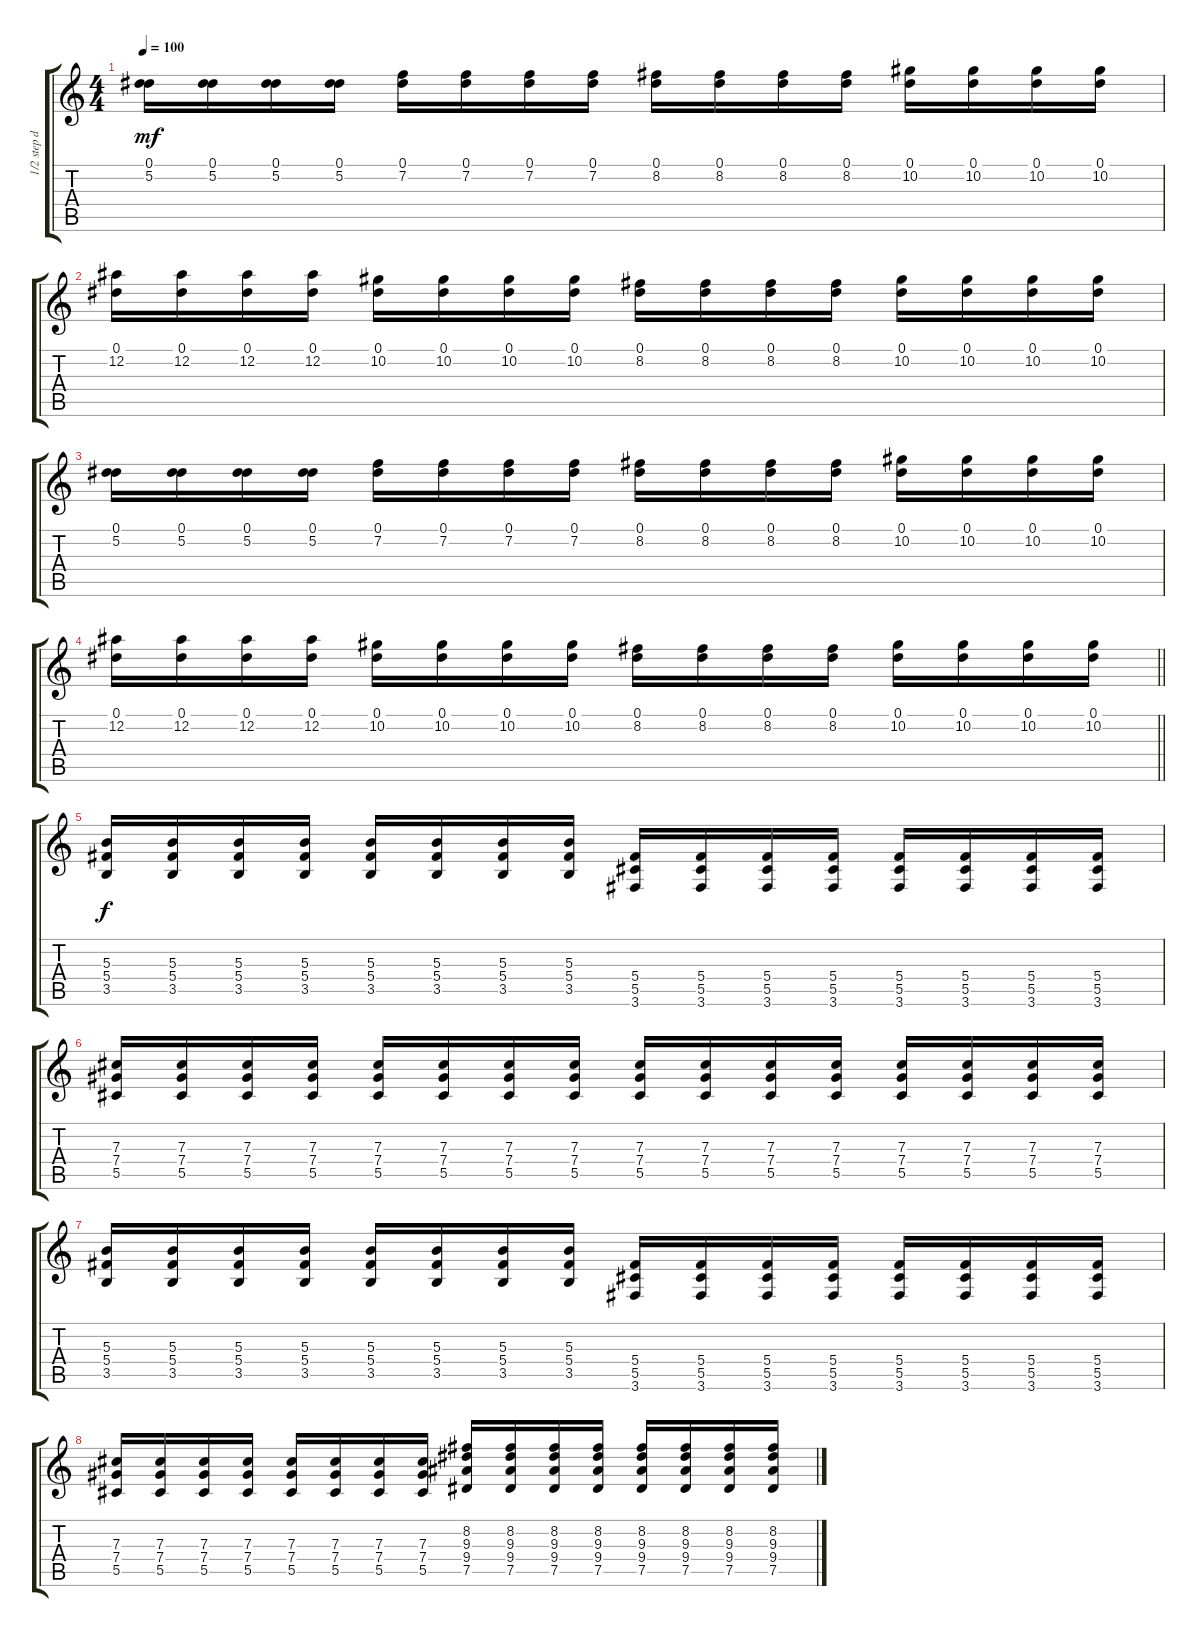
\track ("1/2 step down tuning  " "1/2 step d") {instrument overdrivenguitar}
\staff {score tabs}
\tuning (Eb4 Bb3 Gb3 Db3 Ab2 Eb2) {hide}
\ts (4 4)
\tempo 100
\clef g2
\ks c
(0.1 5.2).16{dy mf} (0.1 5.2).16 (0.1 5.2).16 (0.1 5.2).16 (0.1 7.2).16 (0.1 7.2).16 (0.1 7.2).16 (0.1 7.2).16 (0.1 8.2).16 (0.1 8.2).16 (0.1 8.2).16 (0.1 8.2).16 (0.1 10.2).16 (0.1 10.2).16 (0.1 10.2).16 (0.1 10.2).16 |
(0.1 12.2).16 (0.1 12.2).16 (0.1 12.2).16 (0.1 12.2).16 (0.1 10.2).16 (0.1 10.2).16 (0.1 10.2).16 (0.1 10.2).16 (0.1 8.2).16 (0.1 8.2).16 (0.1 8.2).16 (0.1 8.2).16 (0.1 10.2).16 (0.1 10.2).16 (0.1 10.2).16 (0.1 10.2).16 |
(0.1 5.2).16 (0.1 5.2).16 (0.1 5.2).16 (0.1 5.2).16 (0.1 7.2).16 (0.1 7.2).16 (0.1 7.2).16 (0.1 7.2).16 (0.1 8.2).16 (0.1 8.2).16 (0.1 8.2).16 (0.1 8.2).16 (0.1 10.2).16 (0.1 10.2).16 (0.1 10.2).16 (0.1 10.2).16 |
\barLineRight lightlight
(0.1 12.2).16 (0.1 12.2).16 (0.1 12.2).16 (0.1 12.2).16 (0.1 10.2).16 (0.1 10.2).16 (0.1 10.2).16 (0.1 10.2).16 (0.1 8.2).16 (0.1 8.2).16 (0.1 8.2).16 (0.1 8.2).16 (0.1 10.2).16 (0.1 10.2).16 (0.1 10.2).16 (0.1 10.2).16 |
(5.3 5.4 3.5).16{dy f} (5.3 5.4 3.5).16 (5.3 5.4 3.5).16 (5.3 5.4 3.5).16 (5.3 5.4 3.5).16 (5.3 5.4 3.5).16 (5.3 5.4 3.5).16 (5.3 5.4 3.5).16 (5.4 5.5 3.6).16 (5.4 5.5 3.6).16 (5.4 5.5 3.6).16 (5.4 5.5 3.6).16 (5.4 5.5 3.6).16 (5.4 5.5 3.6).16 (5.4 5.5 3.6).16 (5.4 5.5 3.6).16 |
(7.3 7.4 5.5).16 (7.3 7.4 5.5).16 (7.3 7.4 5.5).16 (7.3 7.4 5.5).16 (7.3 7.4 5.5).16 (7.3 7.4 5.5).16 (7.3 7.4 5.5).16 (7.3 7.4 5.5).16 (7.3 7.4 5.5).16 (7.3 7.4 5.5).16 (7.3 7.4 5.5).16 (7.3 7.4 5.5).16 (7.3 7.4 5.5).16 (7.3 7.4 5.5).16 (7.3 7.4 5.5).16 (7.3 7.4 5.5).16 |
(5.3 5.4 3.5).16 (5.3 5.4 3.5).16 (5.3 5.4 3.5).16 (5.3 5.4 3.5).16 (5.3 5.4 3.5).16 (5.3 5.4 3.5).16 (5.3 5.4 3.5).16 (5.3 5.4 3.5).16 (5.4 5.5 3.6).16 (5.4 5.5 3.6).16 (5.4 5.5 3.6).16 (5.4 5.5 3.6).16 (5.4 5.5 3.6).16 (5.4 5.5 3.6).16 (5.4 5.5 3.6).16 (5.4 5.5 3.6).16 |
(7.3 7.4 5.5).16 (7.3 7.4 5.5).16 (7.3 7.4 5.5).16 (7.3 7.4 5.5).16 (7.3 7.4 5.5).16 (7.3 7.4 5.5).16 (7.3 7.4 5.5).16 (7.3 7.4 5.5).16 (8.2 9.3 9.4 7.5).16 (8.2 9.3 9.4 7.5).16 (8.2 9.3 9.4 7.5).16 (8.2 9.3 9.4 7.5).16 (8.2 9.3 9.4 7.5).16 (8.2 9.3 9.4 7.5).16 (8.2 9.3 9.4 7.5).16 (8.2 9.3 9.4 7.5).16
